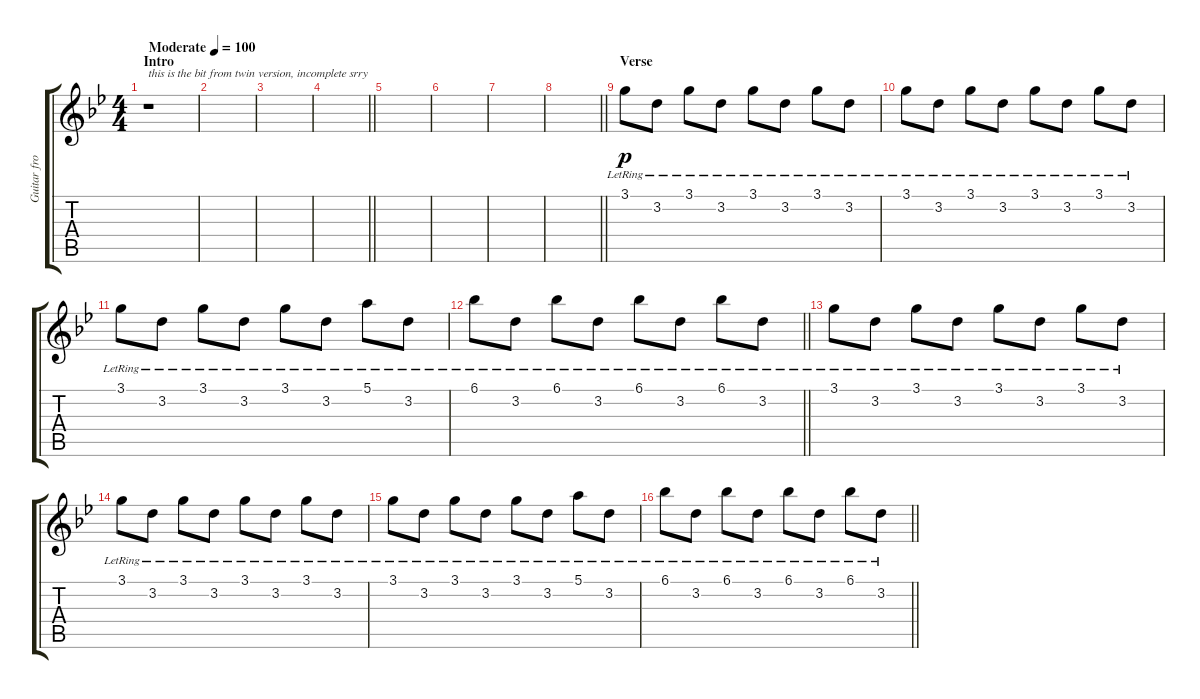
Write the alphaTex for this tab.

\track ("Guitar from Twin" "Guitar fro") {mute instrument electricguitarclean}
\staff {score tabs}
\tuning (E4 B3 G3 D3 A2 E2) {hide}
\ts (4 4)
\section ("" "Intro")
\tempo (100 "Moderate")
\clef g2
\ks gminor
r.1{txt "this is the bit from twin version, incomplete srry" dy p instrument electricguitarclean} |
|
|
\barLineRight lightlight
|
\section ("" "")
|
|
|
\barLineRight lightlight
|
\section ("" "Verse")
3.1{lr}.8 3.2{lr}.8 3.1{lr}.8 3.2{lr}.8 3.1{lr}.8 3.2{lr}.8 3.1{lr}.8 3.2{lr}.8 |
3.1{lr}.8 3.2{lr}.8 3.1{lr}.8 3.2{lr}.8 3.1{lr}.8 3.2{lr}.8 3.1{lr}.8 3.2{lr}.8 |
3.1{lr}.8 3.2{lr}.8 3.1{lr}.8 3.2{lr}.8 3.1{lr}.8 3.2{lr}.8 5.1{lr}.8 3.2{lr}.8 |
\barLineRight lightlight
6.1{lr}.8 3.2{lr}.8 6.1{lr}.8 3.2{lr}.8 6.1{lr}.8 3.2{lr}.8 6.1{lr}.8 3.2{lr}.8 |
\section ("" "")
3.1{lr}.8 3.2{lr}.8 3.1{lr}.8 3.2{lr}.8 3.1{lr}.8 3.2{lr}.8 3.1{lr}.8 3.2{lr}.8 |
3.1{lr}.8 3.2{lr}.8 3.1{lr}.8 3.2{lr}.8 3.1{lr}.8 3.2{lr}.8 3.1{lr}.8 3.2{lr}.8 |
3.1{lr}.8 3.2{lr}.8 3.1{lr}.8 3.2{lr}.8 3.1{lr}.8 3.2{lr}.8 5.1{lr}.8 3.2{lr}.8 |
\barLineRight lightlight
6.1{lr}.8 3.2{lr}.8 6.1{lr}.8 3.2{lr}.8 6.1{lr}.8 3.2{lr}.8 6.1{lr}.8 3.2{lr}.8
